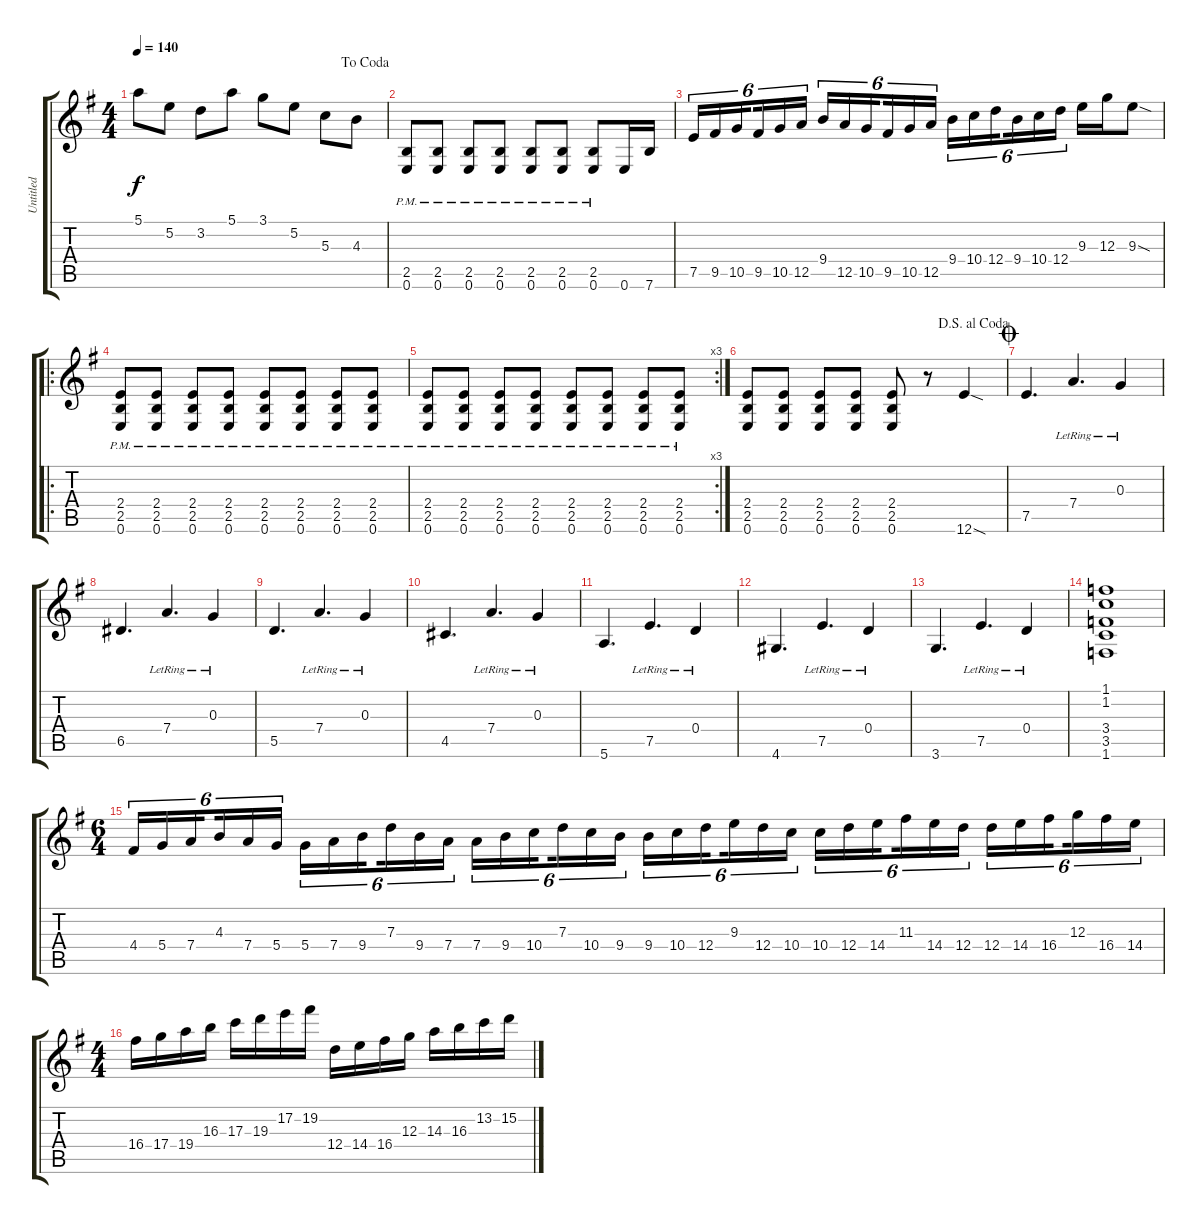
\track ("Untitled" "Untitled") {instrument distortionguitar}
\staff {score tabs}
\tuning (E4 B3 G3 D3 A2 E2) {hide}
\ts (4 4)
\jump dacoda
\tempo 140
\clef g2
\ks g
5.1.8{dy f} 5.2.8 3.2.8 5.1.8 3.1.8 5.2.8 5.3.8 4.3.8 |
(2.5{pm} 0.6{pm}).8 (2.5{pm} 0.6{pm}).8 (2.5{pm} 0.6{pm}).8 (2.5{pm} 0.6{pm}).8 (2.5{pm} 0.6{pm}).8 (2.5{pm} 0.6{pm}).8 (2.5{pm} 0.6{pm}).8 0.6.16 7.6.16 |
7.5.16{tu (6 4)} 9.5.16{tu (6 4)} 10.5.16{tu (6 4) beam splitsecondary} 9.5.16{tu (6 4)} 10.5.16{tu (6 4)} 12.5.16{tu (6 4)} 9.4.16{tu (6 4)} 12.5.16{tu (6 4)} 10.5.16{tu (6 4) beam splitsecondary} 9.5.16{tu (6 4)} 10.5.16{tu (6 4)} 12.5.16{tu (6 4)} 9.4.16{tu (6 4)} 10.4.16{tu (6 4)} 12.4.16{tu (6 4) beam splitsecondary} 9.4.16{tu (6 4)} 10.4.16{tu (6 4)} 12.4.16{tu (6 4)} 9.3.16 12.3.16 9.3{sod}.8 |
\ro
(2.4{pm} 2.5{pm} 0.6{pm}).8 (2.4{pm} 2.5{pm} 0.6{pm}).8 (2.4{pm} 2.5{pm} 0.6{pm}).8 (2.4{pm} 2.5{pm} 0.6{pm}).8 (2.4{pm} 2.5{pm} 0.6{pm}).8 (2.4{pm} 2.5{pm} 0.6{pm}).8 (2.4{pm} 2.5{pm} 0.6{pm}).8 (2.4{pm} 2.5{pm} 0.6{pm}).8 |
\rc 3
(2.4{pm} 2.5{pm} 0.6{pm}).8 (2.4{pm} 2.5{pm} 0.6{pm}).8 (2.4{pm} 2.5{pm} 0.6{pm}).8 (2.4{pm} 2.5{pm} 0.6{pm}).8 (2.4{pm} 2.5{pm} 0.6{pm}).8 (2.4{pm} 2.5{pm} 0.6{pm}).8 (2.4{pm} 2.5{pm} 0.6{pm}).8 (2.4{pm} 2.5{pm} 0.6{pm}).8 |
\jump dalsegnoalcoda
(2.4 2.5 0.6).8 (2.4 2.5 0.6).8 (2.4 2.5 0.6).8 (2.4 2.5 0.6).8 (2.4 2.5 0.6).8 r.8 12.6{sod}.4 |
\jump coda
7.5.4{d} 7.4{lr}.4{d} 0.3{lr}.4 |
6.5.4{d} 7.4{lr}.4{d} 0.3{lr}.4 |
5.5.4{d} 7.4{lr}.4{d} 0.3{lr}.4 |
4.5.4{d} 7.4{lr}.4{d} 0.3{lr}.4 |
5.6.4{d} 7.5{lr}.4{d} 0.4{lr}.4 |
4.6.4{d} 7.5{lr}.4{d} 0.4{lr}.4 |
3.6.4{d} 7.5{lr}.4{d} 0.4{lr}.4 |
(1.1 1.2 3.4 3.5 1.6).1 |
\ts (6 4)
4.4.16{tu (6 4)} 5.4.16{tu (6 4)} 7.4.16{tu (6 4) beam splitsecondary} 4.3.16{tu (6 4)} 7.4.16{tu (6 4)} 5.4.16{tu (6 4) beam splitsecondary} 5.4.16{tu (6 4)} 7.4.16{tu (6 4)} 9.4.16{tu (6 4) beam splitsecondary} 7.3.16{tu (6 4)} 9.4.16{tu (6 4)} 7.4.16{tu (6 4) beam splitsecondary} 7.4.16{tu (6 4)} 9.4.16{tu (6 4)} 10.4.16{tu (6 4) beam splitsecondary} 7.3.16{tu (6 4)} 10.4.16{tu (6 4)} 9.4.16{tu (6 4)} 9.4.16{tu (6 4)} 10.4.16{tu (6 4)} 12.4.16{tu (6 4) beam splitsecondary} 9.3.16{tu (6 4)} 12.4.16{tu (6 4)} 10.4.16{tu (6 4) beam splitsecondary} 10.4.16{tu (6 4)} 12.4.16{tu (6 4)} 14.4.16{tu (6 4) beam splitsecondary} 11.3.16{tu (6 4)} 14.4.16{tu (6 4)} 12.4.16{tu (6 4) beam splitsecondary} 12.4.16{tu (6 4)} 14.4.16{tu (6 4)} 16.4.16{tu (6 4) beam splitsecondary} 12.3.16{tu (6 4)} 16.4.16{tu (6 4)} 14.4.16{tu (6 4)} |
\ts (4 4)
16.4.16 17.4.16 19.4.16 16.3.16 17.3.16 19.3.16 17.2.16 19.2.16 12.4.16 14.4.16 16.4.16 12.3.16 14.3.16 16.3.16 13.2.16 15.2.16
